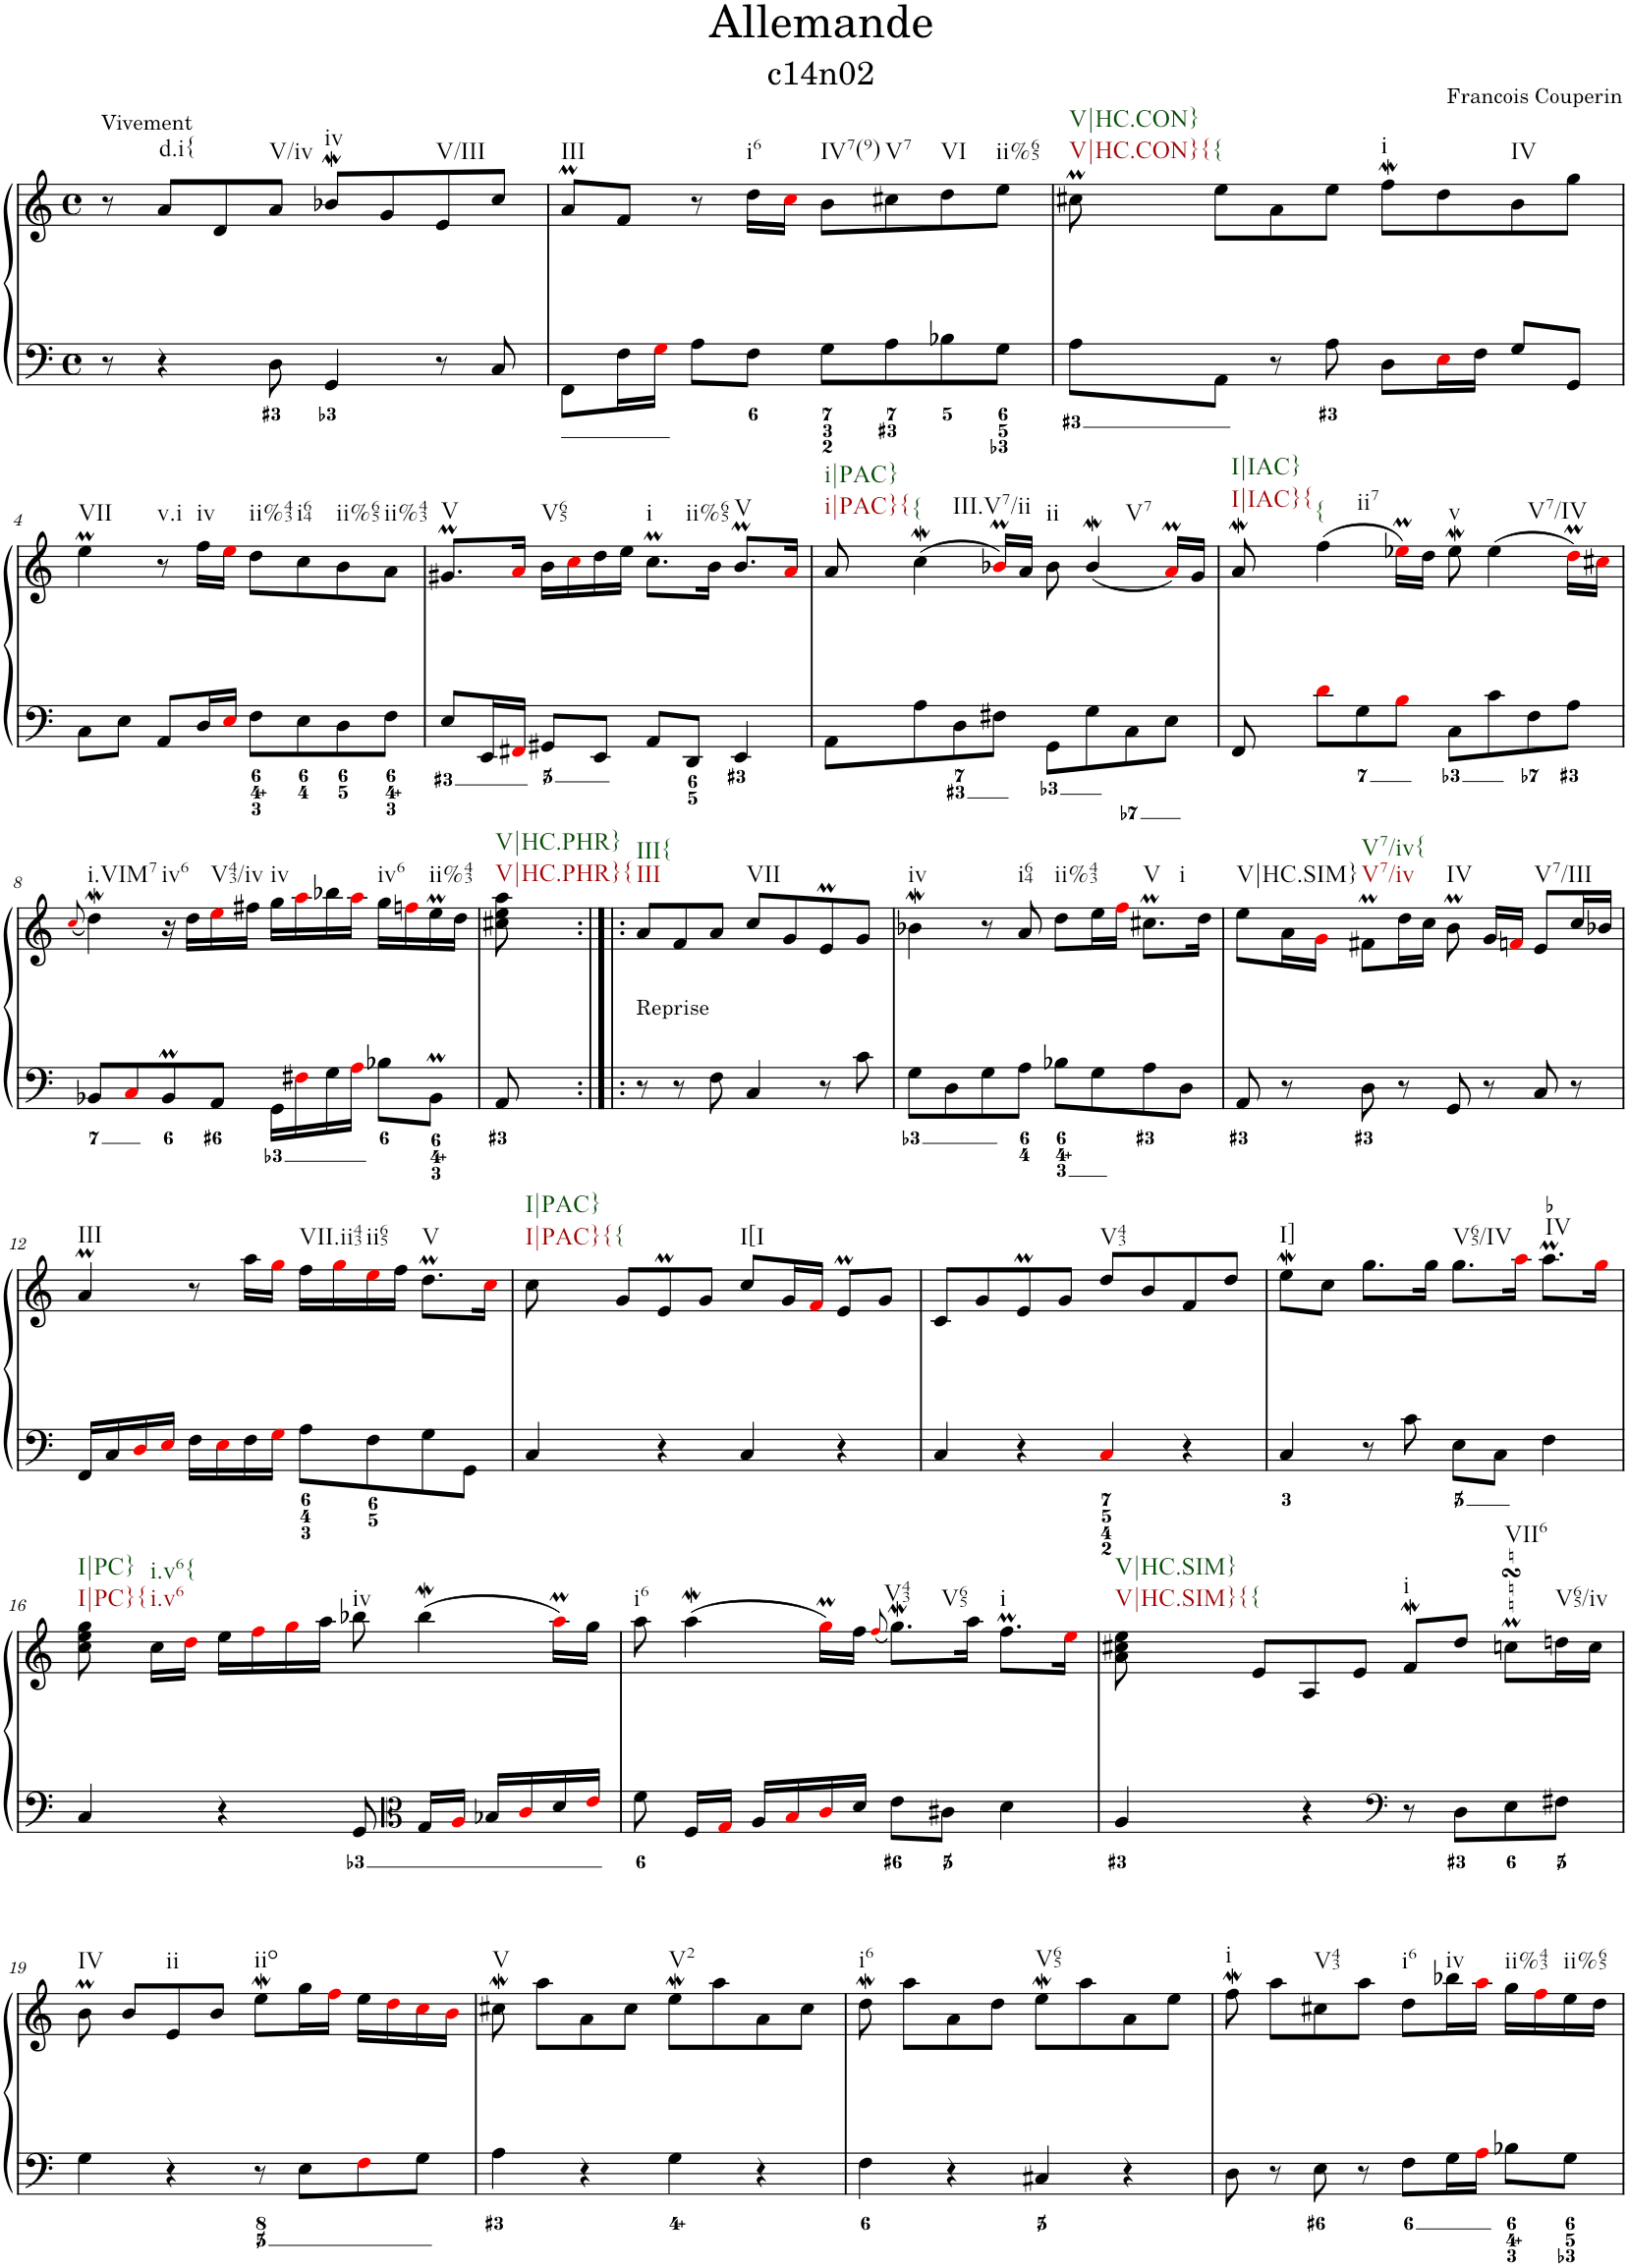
**kern	**kern
*part1	*part1
*staff2	*staff1
*I"Piano	*
*I'Pno.	*
*clefF4	*clefG2
*k[]	*k[]
*M4/4	*M4/4
*met(c)	*met(c)
=1	=1
!	!LO:TX:a:t=Vivement
8r	8r
!	!LO:TX:b:t=d.i{
4r	8a/L
.	8d/
!	!LO:TX:b:t=V/iv
8D\	8a/J
!	!LO:TX:b:t=iv
4GG/	8b-Xw/L
.	8g/
!	!LO:TX:b:t=V/III
8r	8e/
8C/	8cc/J
=2	=2
!	!LO:TX:b:t=III
8FF\L	8aM/L
16F\L	8f/J
16Gi\JJ	.
8A\L	8r
!	!LO:TX:b:t=i6
8F\J	16dd\LL
.	16cci\JJ
!	!LO:TX:b:t=IV7(9)
8G\L	8b\L
!	!LO:TX:b:t=V7
8A\	8cc#X\
!	!LO:TX:b:t=VI
8B-X\	8dd\
!	!LO:TX:b:t=ii%65
8G\J	8ee\J
=3	=3
!	!LO:TX:b:t=V|HC.CON}{
!	!LO:TX:b:t=V|HC.CON}
8A\L	8cc#Xm\
!	!LO:TX:b:t={
8AA\J	8ee\L
8r	8a\
8A\	8ee\J
!	!LO:TX:b:t=i
8D\L	8ffw\L
16Ei\L	8dd\
16F\JJ	.
!	!LO:TX:b:t=IV
8G/L	8b\
8GG/J	8gg\J
!!LO:LB:g=z
=4	=4
!	!LO:TX:b:t=VII
8C\L	4eem\
8E\J	.
!	!LO:TX:b:t=v.i
8AA/L	8r
!	!LO:TX:b:t=iv
16D/L	16ff\LL
16Ei/JJ	16eei\JJ
!	!LO:TX:b:t=ii%43
8F\L	8dd\L
!	!LO:TX:b:t=i64
8E\	8cc\
!	!LO:TX:b:t=ii%65
8D\	8b\
!	!LO:TX:b:t=ii%43
8F\J	8a\J
=5	=5
!	!LO:TX:b:t=V
8E/L	8.g#Xm/L
16EE/L	.
16FF#Xi/JJ	16ai/Jk
!	!LO:TX:b:t=V65
8GG#X/L	16b\LL
.	16cci\
8EE/J	16dd\
.	16ee\JJ
!	!LO:TX:b:t=i
!	!LO:TX:b:t=ii%65
8AA/L	8.ccM\L
8DD/J	.
.	16b\Jk
!	!LO:TX:b:t=V
4EE/	8.bm/L
.	16ai/Jk
=6	=6
!	!LO:TX:b:t=i|PAC}{
!	!LO:TX:b:t=i|PAC}
8AA\L	8a/
!	!LO:TX:b:t={
!	!LO:TX:b:t=III.V7/ii
8A\	(4ccw\
8D\	.
8F#X\J	16b-XMi/LL)
.	16a/JJ
!	!LO:TX:b:t=ii
8GG\L	8b-\
!	!LO:TX:b:t=V7
8G\	(4b-w/
8C\	.
8E\J	16aMi/LL)
.	16g/JJ
=7	=7
!	!LO:TX:b:t=I|IAC}{
!	!LO:TX:b:t=I|IAC}
8FF/	8aW/
!	!LO:TX:b:t={
!	!LO:TX:b:t=ii7
8di\L	(4ff\
8G\	.
8Bi\J	16ee-XMi\LL)
.	16dd\JJ
!	!LO:TX:b:t=v
8C\L	8ee-w\
!	!LO:TX:b:t=V7/IV
8c\	(4ee-\
8F\	.
8A\J	16ddMi\LL)
.	16cc#Xi\JJ
!!LO:LB:g=z
=8	=8
.	(8qcci/
!	!LO:TX:b:t=i.VIM7
8BB-X/L	4ddW\)
8Ci/	.
!	!LO:TX:b:t=iv6
8BB-M/	16r
.	16dd\LL
!	!LO:TX:b:t=V43/iv
8AA/J	16eei\
.	16ff#X\JJ
!	!LO:TX:b:t=iv
16GG\LL	16gg\LL
16F#Xi\	16aai\
16G\	16bb-X\
16Ai\JJ	16aai\JJ
!	!LO:TX:b:t=iv6
8B-X\L	16gg\LL
.	16ffni\
!	!LO:TX:b:t=ii%43
8BB-M\J	16eem\
.	16dd\JJ
=9	=9
!	!LO:TX:b:t=V|HC.PHR}{
!	!LO:TX:b:t=V|HC.PHR}
8AA/	8cc#X\ 8ee\ 8aa\
=9X1:|!|:	=9X1:|!|:
!	!LO:TX:b:t=III
!	!LO:TX:b:t=III{
!LO:TX:a:t=Reprise	!
8r	8a/L
8r	8f/
8F\	8a/J
!	!LO:TX:b:t=VII
4C/	8cc/L
.	8g/
8r	8em/
8c\	8g/J
=10	=10
!	!LO:TX:b:t=iv
8G\L	4b-Xw\
8D\	.
8G\	8r
!	!LO:TX:b:t=i64
8A\J	8a/
!	!LO:TX:b:t=ii%43
8B-X\L	8dd\L
8G\	16ee\L
.	16ffi\JJ
!	!LO:TX:b:t=V
!	!LO:TX:b:t=i
8A\	8.cc#Xm\L
8D\J	.
.	16dd\Jk
=11	=11
!	!LO:TX:b:t=V|HC.SIM}
8AA/	8ee\L
8r	16a\L
.	16gi\JJ
!	!LO:TX:b:t=V7/iv
!	!LO:TX:b:t=V7/iv{
8D\	8f#Xm\L
8r	16dd\L
.	16cc\JJ
!	!LO:TX:b:t=IV
8GG/	8bm\
8r	16g/LL
.	16fni/JJ
!	!LO:TX:b:t=V7/III
8C/	8e/L
8r	16cc/L
.	16b-X/JJ
!!LO:LB:g=z
=12	=12
!	!LO:TX:b:t=III
16FF/LL	4aM/
16C/	.
16Di/	.
16Ei/JJ	.
16F\LL	8r
16Ei\	.
16F\	16aa\LL
16Gi\JJ	16ggi\JJ
!	!LO:TX:b:t=VII.ii43
8A\L	16ff\LL
.	16ggi\
!	!LO:TX:b:t=ii65
8F\	16eei\
.	16ff\JJ
!	!LO:TX:b:t=V
8G\	8.ddM\L
8GG\J	.
.	16cci\Jk
=13	=13
!	!LO:TX:b:t=I|PAC}{
!	!LO:TX:b:t=I|PAC}
4C/	8cc\
!	!LO:TX:b:t={
.	8g/L
4r	8em/
.	8g/J
!	!LO:TX:b:t=I[I
4C/	8cc/L
.	16g/L
.	16fi/JJ
4r	8em/L
.	8g/J
=14	=14
4C/	8c/L
.	8g/
4r	8em/
.	8g/J
!	!LO:TX:b:t=V43
4Ci/	8dd/L
.	8b/
4r	8f/
.	8dd/J
=15	=15
!	!LO:TX:b:t=I]
4C/	8eeW\L
.	8cc\J
8r	8.gg\L
8c\	.
.	16gg\Jk
!	!LO:TX:b:t=V65/IV
8E\L	8.gg\L
8C\J	.
.	16aai\Jk
!	!LO:TX:a:t=♭
!	!LO:TX:b:t=IV
4F\	8.aaM\L
.	16ggi\Jk
!!LO:LB:g=z
=16	=16
!	!LO:TX:b:t=I|PC}{
!	!LO:TX:b:t=I|PC}
4C/	8cc\ 8ee\ 8gg\
!	!LO:TX:b:t=i.v6
!	!LO:TX:b:t=i.v6{
.	16cc\LL
.	16ddi\JJ
4r	16ee\LL
.	16ffi\
.	16ggi\
.	16aa\JJ
!	!LO:TX:b:t=iv
8GG/	8bb-X\
*clefC3	*
16G/LL	(4bb-w\
16Ai/JJ	.
16B-X/LL	.
16ci/	.
16d/	16aaMi\LL)
16ei/JJ	16gg\JJ
=17	=17
!	!LO:TX:b:t=i6
8f\	8aa\
16F/LL	(4aaW\
16Gi/JJ	.
16A/LL	.
16Bi/	.
16ci/	16ggMi\LL)
16d/JJ	16ff\JJ
.	(8qffi/
!	!LO:TX:b:t=V43
!	!LO:TX:b:t=V65
8e\L	8.ggW\L)
8c#X\J	.
.	16aa\Jk
!	!LO:TX:b:t=i
4d\	8.ffM\L
.	16eei\Jk
=18	=18
!	!LO:TX:b:t=V|HC.SIM}{
!	!LO:TX:b:t=V|HC.SIM}
4A/	8a\ 8cc#X\ 8ee\
!	!LO:TX:b:t={
.	8e/L
4r	8A/
.	8e/J
*clefF4	*
!	!LO:TX:b:t=i
8r	8fw/L
8D\L	8dd/J
!	!LO:TX:b:t=VII6
8E\	8ccnMsSSs\L
!	!LO:TX:b:t=V65/iv
8F#X\J	16ddn\L
.	16cc\JJ
!!LO:LB:g=z
=19	=19
!	!LO:TX:b:t=IV
4G\	8bm\
.	8b/L
!	!LO:TX:b:t=ii
4r	8e/
.	8b/J
!	!LO:TX:b:t=iio
8r	8eeW\L
8E\L	16gg\L
.	16ffi\JJ
8Fi\	16ee\LL
.	16ddi\
8G\J	16cci\
.	16bi\JJ
=20	=20
!	!LO:TX:b:t=V
4A\	8cc#XW\
.	8aa\L
4r	8a\
.	8cc#\J
!	!LO:TX:b:t=V2
4G\	8eeW\L
.	8aa\
4r	8a\
.	8cc#\J
=21	=21
!	!LO:TX:b:t=i6
4F\	8ddW\
.	8aa\L
4r	8a\
.	8dd\J
!	!LO:TX:b:t=V65
4C#X/	8eeW\L
.	8aa\
4r	8a\
.	8ee\J
=22	=22
!	!LO:TX:b:t=i
8D\	8ffw\
8r	8aa\L
!	!LO:TX:b:t=V43
8E\	8cc#X\
8r	8aa\J
!	!LO:TX:b:t=i6
8F\L	8dd\L
!	!LO:TX:b:t=iv
16G\L	16bb-X\L
16Ai\JJ	16aai\JJ
!	!LO:TX:b:t=ii%43
8B-X\L	16gg\LL
.	16ffi\
!	!LO:TX:b:t=ii%65
8G\J	16ee\
.	16dd\JJ
=	=
*-	*-
